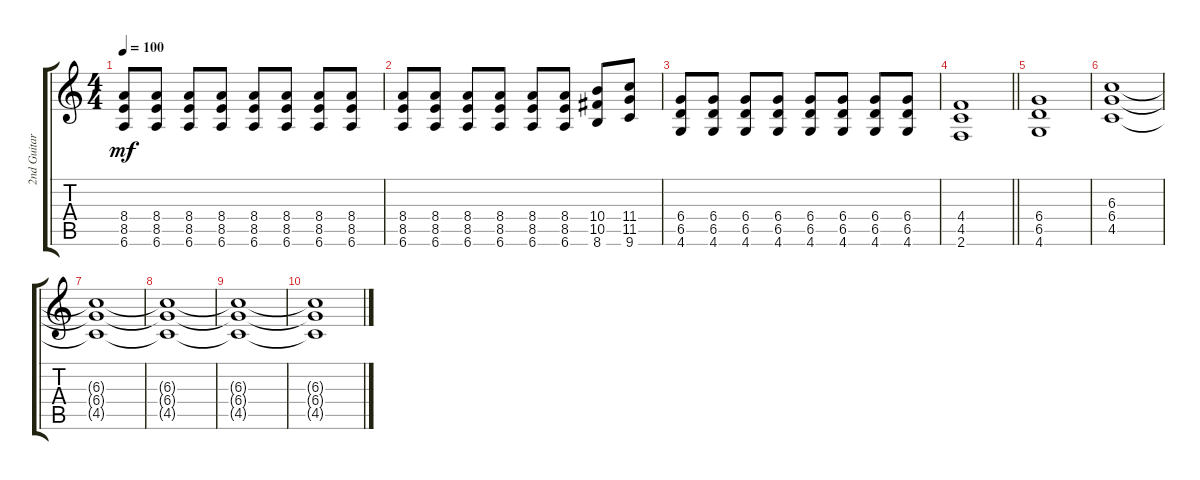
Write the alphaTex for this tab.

\track ("2nd Guitar" "2nd Guitar") {instrument distortionguitar}
\staff {score tabs}
\tuning (Eb4 Bb3 Gb3 Db3 Ab2 Eb2) {hide}
\ts (4 4)
\tempo 100
\clef g2
\ks c
(8.4 8.5 6.6).8{dy mf} (8.4 8.5 6.6).8 (8.4 8.5 6.6).8 (8.4 8.5 6.6).8 (8.4 8.5 6.6).8 (8.4 8.5 6.6).8 (8.4 8.5 6.6).8 (8.4 8.5 6.6).8 |
(8.4 8.5 6.6).8 (8.4 8.5 6.6).8 (8.4 8.5 6.6).8 (8.4 8.5 6.6).8 (8.4 8.5 6.6).8 (8.4 8.5 6.6).8 (10.4 10.5 8.6).8 (11.4 11.5 9.6).8 |
(6.4 6.5 4.6).8 (6.4 6.5 4.6).8 (6.4 6.5 4.6).8 (6.4 6.5 4.6).8 (6.4 6.5 4.6).8 (6.4 6.5 4.6).8 (6.4 6.5 4.6).8 (6.4 6.5 4.6).8 |
\barLineRight lightlight
(4.4 4.5 2.6).1 |
(6.4 6.5 4.6).1 |
(6.3 6.4 4.5).1 |
(6.3{t} 6.4{t} 4.5{t}).1 |
(6.3{t} 6.4{t} 4.5{t}).1 |
(6.3{t} 6.4{t} 4.5{t}).1 |
(6.3{t} 6.4{t} 4.5{t}).1
